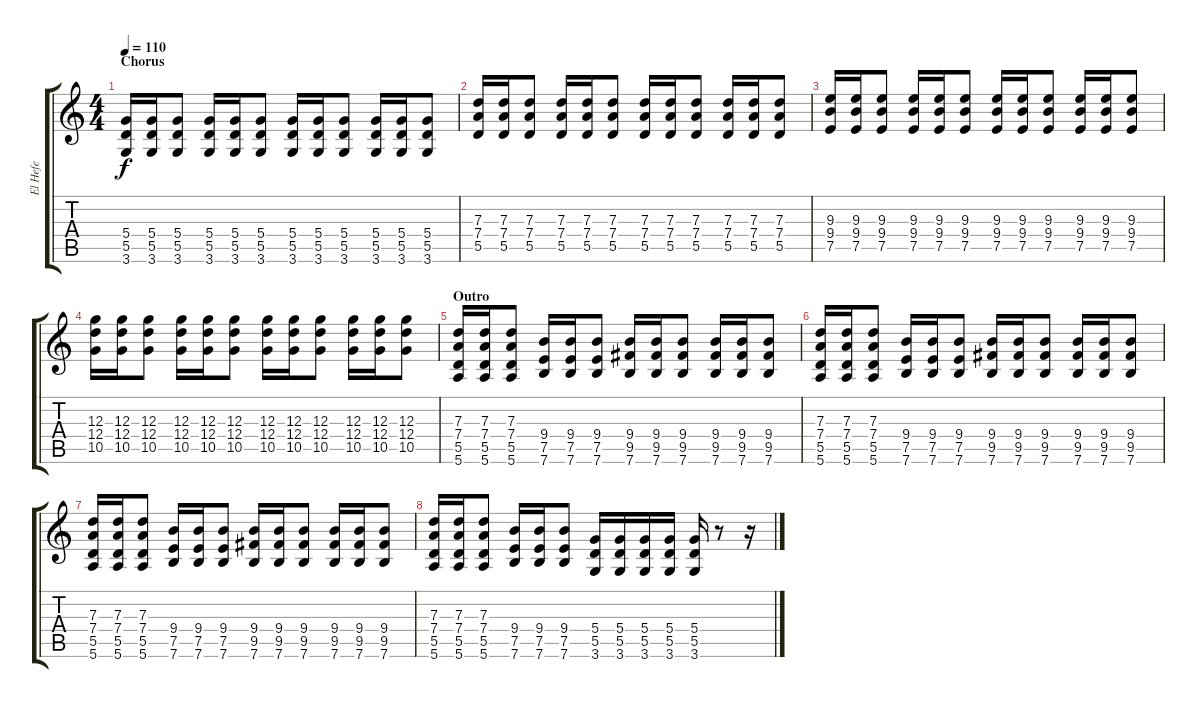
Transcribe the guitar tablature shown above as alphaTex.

\track ("El Hefe" "El Hefe") {instrument overdrivenguitar}
\staff {score tabs}
\tuning (E4 B3 G3 D3 A2 E2) {hide}
\ts (4 4)
\section ("" "Chorus")
\tempo 110
\clef g2
\ks c
(5.4 5.5 3.6).16{dy f} (5.4 5.5 3.6).16 (5.4 5.5 3.6).8 (5.4 5.5 3.6).16 (5.4 5.5 3.6).16 (5.4 5.5 3.6).8 (5.4 5.5 3.6).16 (5.4 5.5 3.6).16 (5.4 5.5 3.6).8 (5.4 5.5 3.6).16 (5.4 5.5 3.6).16 (5.4 5.5 3.6).8 |
(7.3 7.4 5.5).16 (7.3 7.4 5.5).16 (7.3 7.4 5.5).8 (7.3 7.4 5.5).16 (7.3 7.4 5.5).16 (7.3 7.4 5.5).8 (7.3 7.4 5.5).16 (7.3 7.4 5.5).16 (7.3 7.4 5.5).8 (7.3 7.4 5.5).16 (7.3 7.4 5.5).16 (7.3 7.4 5.5).8 |
(9.3 9.4 7.5).16 (9.3 9.4 7.5).16 (9.3 9.4 7.5).8 (9.3 9.4 7.5).16 (9.3 9.4 7.5).16 (9.3 9.4 7.5).8 (9.3 9.4 7.5).16 (9.3 9.4 7.5).16 (9.3 9.4 7.5).8 (9.3 9.4 7.5).16 (9.3 9.4 7.5).16 (9.3 9.4 7.5).8 |
(12.3 12.4 10.5).16 (12.3 12.4 10.5).16 (12.3 12.4 10.5).8 (12.3 12.4 10.5).16 (12.3 12.4 10.5).16 (12.3 12.4 10.5).8 (12.3 12.4 10.5).16 (12.3 12.4 10.5).16 (12.3 12.4 10.5).8 (12.3 12.4 10.5).16 (12.3 12.4 10.5).16 (12.3 12.4 10.5).8 |
\section ("" "Outro")
(7.3 7.4 5.5 5.6).16 (7.3 7.4 5.5 5.6).16 (7.3 7.4 5.5 5.6).8 (9.4 7.5 7.6).16 (9.4 7.5 7.6).16 (9.4 7.5 7.6).8 (9.4 9.5 7.6).16 (9.4 9.5 7.6).16 (9.4 9.5 7.6).8 (9.4 9.5 7.6).16 (9.4 9.5 7.6).16 (9.4 9.5 7.6).8 |
(7.3 7.4 5.5 5.6).16 (7.3 7.4 5.5 5.6).16 (7.3 7.4 5.5 5.6).8 (9.4 7.5 7.6).16 (9.4 7.5 7.6).16 (9.4 7.5 7.6).8 (9.4 9.5 7.6).16 (9.4 9.5 7.6).16 (9.4 9.5 7.6).8 (9.4 9.5 7.6).16 (9.4 9.5 7.6).16 (9.4 9.5 7.6).8 |
(7.3 7.4 5.5 5.6).16 (7.3 7.4 5.5 5.6).16 (7.3 7.4 5.5 5.6).8 (9.4 7.5 7.6).16 (9.4 7.5 7.6).16 (9.4 7.5 7.6).8 (9.4 9.5 7.6).16 (9.4 9.5 7.6).16 (9.4 9.5 7.6).8 (9.4 9.5 7.6).16 (9.4 9.5 7.6).16 (9.4 9.5 7.6).8 |
(7.3 7.4 5.5 5.6).16 (7.3 7.4 5.5 5.6).16 (7.3 7.4 5.5 5.6).8 (9.4 7.5 7.6).16 (9.4 7.5 7.6).16 (9.4 7.5 7.6).8 (5.4 5.5 3.6).16 (5.4 5.5 3.6).16 (5.4 5.5 3.6).16 (5.4 5.5 3.6).16 (5.4 5.5 3.6).16 r.8 r.16
